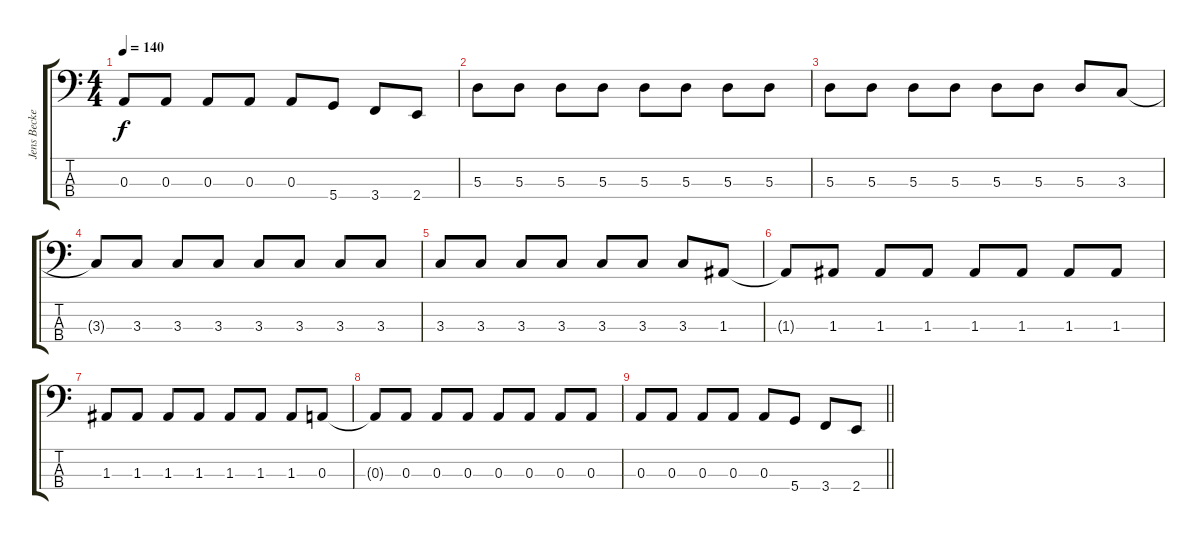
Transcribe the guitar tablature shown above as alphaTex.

\track ("Jens Becker" "Jens Becke") {instrument electricbassfinger}
\staff {score tabs}
\tuning (G2 D2 A1 D1) {hide}
\ts (4 4)
\tempo 140
\clef f4
\ks c
0.3.8{dy f} 0.3.8 0.3.8 0.3.8 0.3.8 5.4.8 3.4.8 2.4.8 |
5.3.8{volume 14} 5.3.8 5.3.8 5.3.8 5.3.8 5.3.8 5.3.8 5.3.8 |
5.3.8{volume 12} 5.3.8 5.3.8 5.3.8 5.3.8 5.3.8 5.3.8 3.3.8 |
3.3{t}.8{volume 10} 3.3.8 3.3.8 3.3.8 3.3.8 3.3.8 3.3.8 3.3.8 |
3.3.8{volume 8} 3.3.8 3.3.8 3.3.8 3.3.8 3.3.8 3.3.8 1.3.8 |
1.3{t}.8{volume 6} 1.3.8 1.3.8 1.3.8 1.3.8 1.3.8 1.3.8 1.3.8 |
1.3.8{volume 4} 1.3.8 1.3.8 1.3.8 1.3.8 1.3.8 1.3.8 0.3.8 |
0.3{t}.8{volume 2} 0.3.8 0.3.8 0.3.8 0.3.8 0.3.8 0.3.8 0.3.8 |
\barLineRight lightlight
0.3.8 0.3.8 0.3.8 0.3.8 0.3.8 5.4.8 3.4.8 2.4.8
